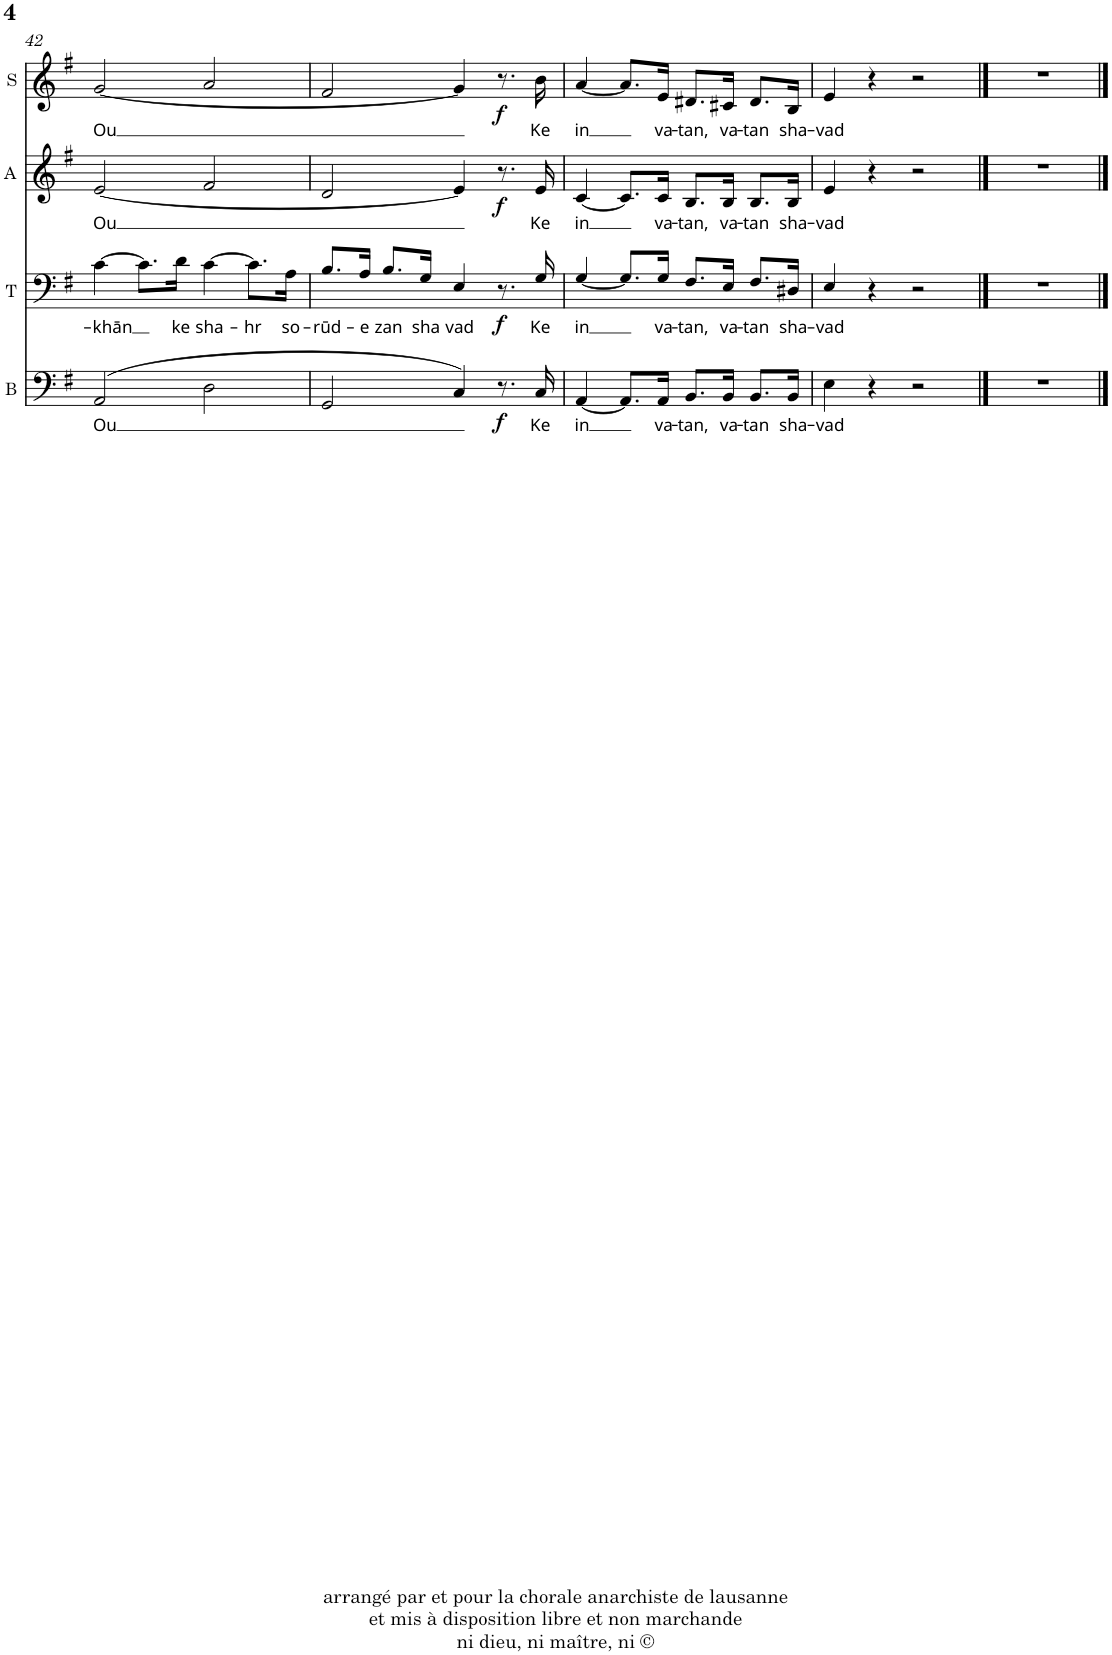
**kern	**text	**dynam	**kern	**text	**dynam	**kern	**text	**dynam	**kern	**text	**dynam
*part4	*part4	*part4	*part3	*part3	*part3	*part2	*part2	*part2	*part1	*part1	*part1
*staff4	*staff4	*staff4	*staff3	*staff3	*staff3	*staff2	*staff2	*staff2	*staff1	*staff1	*staff1
*I"Bass	*	*	*I"Tenor	*	*	*I"Alto	*	*	*I"Soprano	*	*
*I'B	*	*	*I'T	*	*	*I'A	*	*	*I'S	*	*
!!LO:PB:g=z
*clefF4	*	*	*clefF4	*	*	*clefG2	*	*	*clefG2	*	*
*k[f#]	*	*	*k[f#]	*	*	*k[f#]	*	*	*k[f#]	*	*
*M4/4	*	*	*M4/4	*	*	*M4/4	*	*	*M4/4	*	*
=42	=42	=42	=42	=42	=42	=42	=42	=42	=42	=42	=42
!	!LO:LY:b	!	!	!LO:LY:b	!	!	!LO:LY:b	!	!	!LO:LY:b	!
(>2AA/	Ou	.	[>4c\	-khān	.	[<2e/	Ou	.	[<2g/	Ou	.
.	.	.	8.c\L]	.	.	.	.	.	.	.	.
!	!	!	!	!LO:LY:b	!	!	!	!	!	!	!
.	.	.	16d\Jk	ke	.	.	.	.	.	.	.
!	!	!	!	!LO:LY:b	!	!	!	!	!	!	!
2D\	.	.	[>4c\	sha-	.	2f#/	.	.	2a/	.	.
!	!	!	!	!LO:LY:b	!	!	!	!	!	!	!
.	.	.	8.c\L]	-hr	.	.	.	.	.	.	.
!	!	!	!	!LO:LY:b	!	!	!	!	!	!	!
.	.	.	16A\Jk	so-	.	.	.	.	.	.	.
=43	=43	=43	=43	=43	=43	=43	=43	=43	=43	=43	=43
!	!	!	!	!LO:LY:b	!	!	!	!	!	!	!
2GG/	.	.	8.B/L	-rūd-	.	2d/	.	.	2f#/	.	.
!	!	!	!	!LO:LY:b	!	!	!	!	!	!	!
.	.	.	16A/Jk	-e	.	.	.	.	.	.	.
!	!	!	!	!LO:LY:b	!	!	!	!	!	!	!
.	.	.	8.B/L	zan	.	.	.	.	.	.	.
!	!	!	!	!LO:LY:b	!	!	!	!	!	!	!
.	.	.	16G/Jk	sha	.	.	.	.	.	.	.
!	!	!	!	!LO:LY:b	!	!	!	!	!	!	!
4C/)	.	.	4E/	vad	.	4e/]	.	.	4g/]	.	.
!	!	!LO:DY:b	!	!	!LO:DY:b	!	!	!LO:DY:b	!	!	!LO:DY:b
8.r	.	f	8.r	.	f	8.r	.	f	8.r	.	f
!	!LO:LY:b	!	!	!LO:LY:b	!	!	!LO:LY:b	!	!	!LO:LY:b	!
16C/	Ke	.	16G/	Ke	.	16e/	Ke	.	16b\	Ke	.
=44	=44	=44	=44	=44	=44	=44	=44	=44	=44	=44	=44
!	!LO:LY:b	!	!	!LO:LY:b	!	!	!LO:LY:b	!	!	!LO:LY:b	!
[<4AA/	in	.	[<4G/	in	.	[<4c/	in	.	[<4a/	in	.
8.AA/L]	.	.	8.G/L]	.	.	8.c/L]	.	.	8.a/L]	.	.
!	!LO:LY:b	!	!	!LO:LY:b	!	!	!LO:LY:b	!	!	!LO:LY:b	!
16AA/Jk	va-	.	16G/Jk	va-	.	16c/Jk	va-	.	16e/Jk	va-	.
!	!LO:LY:b	!	!	!LO:LY:b	!	!	!LO:LY:b	!	!	!LO:LY:b	!
8.BB/L	-tan,	.	8.F#/L	-tan,	.	8.B/L	-tan,	.	8.d#X/L	-tan,	.
!	!LO:LY:b	!	!	!LO:LY:b	!	!	!LO:LY:b	!	!	!LO:LY:b	!
16BB/Jk	va-	.	16E/Jk	va-	.	16B/Jk	va-	.	16c#X/Jk	va-	.
!	!LO:LY:b	!	!	!LO:LY:b	!	!	!LO:LY:b	!	!	!LO:LY:b	!
8.BB/L	-tan	.	8.F#/L	-tan	.	8.B/L	-tan	.	8.d#/L	-tan	.
!	!LO:LY:b	!	!	!LO:LY:b	!	!	!LO:LY:b	!	!	!LO:LY:b	!
16BB/Jk	sha-	.	16D#X/Jk	sha-	.	16B/Jk	sha-	.	16B/Jk	sha-	.
=45	=45	=45	=45	=45	=45	=45	=45	=45	=45	=45	=45
!	!LO:LY:b	!	!	!LO:LY:b	!	!	!LO:LY:b	!	!	!LO:LY:b	!
4E\	-vad	.	4E/	-vad	.	4e/	-vad	.	4e/	-vad	.
4r	.	.	4r	.	.	4r	.	.	4r	.	.
2r	.	.	2r	.	.	2r	.	.	2r	.	.
==46	==46	==46	==46	==46	==46	==46	==46	==46	==46	==46	==46
1r	.	.	1r	.	.	1r	.	.	1r	.	.
==	==	==	==	==	==	==	==	==	==	==	==
*-	*-	*-	*-	*-	*-	*-	*-	*-	*-	*-	*-
